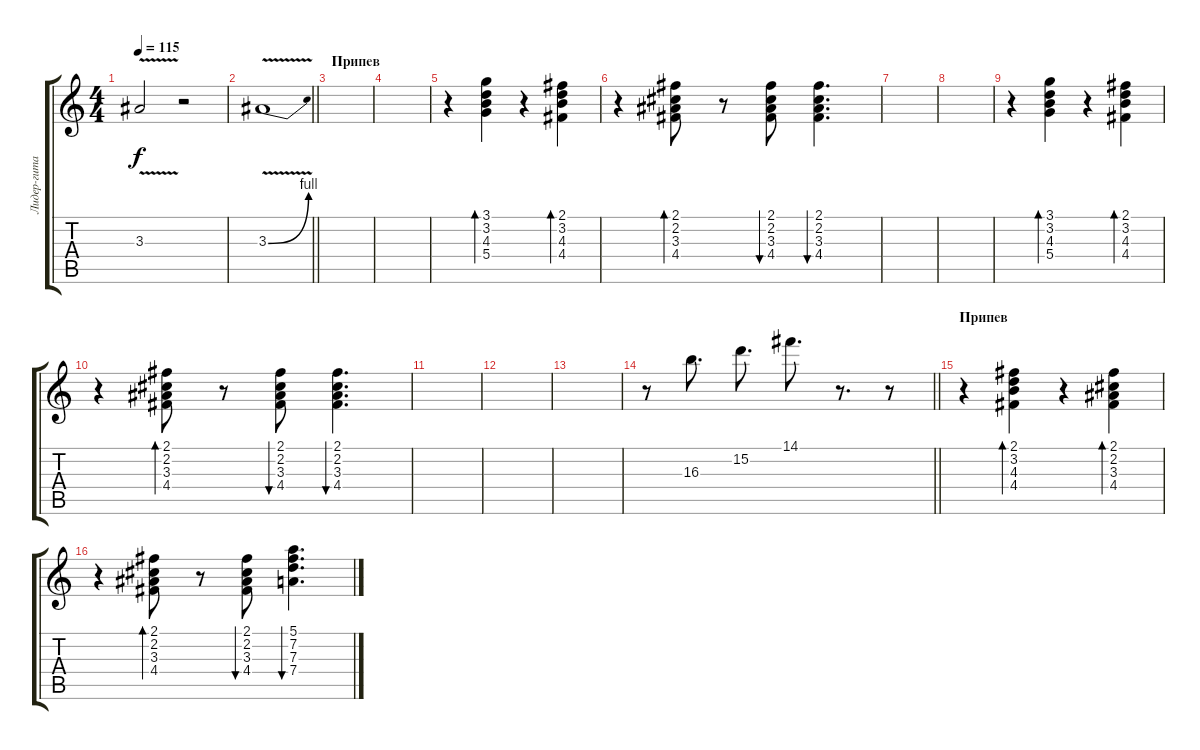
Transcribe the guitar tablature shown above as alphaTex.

\track ("Лидер-гитара" "Лидер-гита") {instrument electricguitarjazz}
\staff {score tabs}
\tuning (E4 B3 G3 D3 A2 E2) {hide}
\ts (4 4)
\tempo 115
\clef g2
\ks c
3.3{v}.2{dy f} r.2 |
\barLineRight lightlight
3.3{be (bend 0 0 60 4) v}.1 |
\section ("" "Припев")
|
|
r.4 (3.1 3.2 4.3 5.4).4{bd 60} r.4 (2.1 3.2 4.3 4.4).4{bd 60} |
r.4 (2.1 2.2 3.3 4.4).8{bd 60} r.8 (2.1 2.2 3.3 4.4).8{bu 60} (2.1 2.2 3.3 4.4).4{d bu 60} |
|
|
r.4 (3.1 3.2 4.3 5.4).4{bd 60} r.4 (2.1 3.2 4.3 4.4).4{bd 60} |
r.4 (2.1 2.2 3.3 4.4).8{bd 60} r.8 (2.1 2.2 3.3 4.4).8{bu 60} (2.1 2.2 3.3 4.4).4{d bu 60} |
|
|
|
\barLineRight lightlight
r.8 16.3.8{d} 15.2.8{d} 14.1.8{d} r.8{d} r.8 |
\section ("" "Припев")
r.4 (2.1 3.2 4.3 4.4).4{bd 60} r.4 (2.1 2.2 3.3 4.4).4{bd 60} |
r.4 (2.1 2.2 3.3 4.4).8{bd 60} r.8 (2.1 2.2 3.3 4.4).8{bu 60} (5.1 7.2 7.3 7.4).4{d bu 60}
